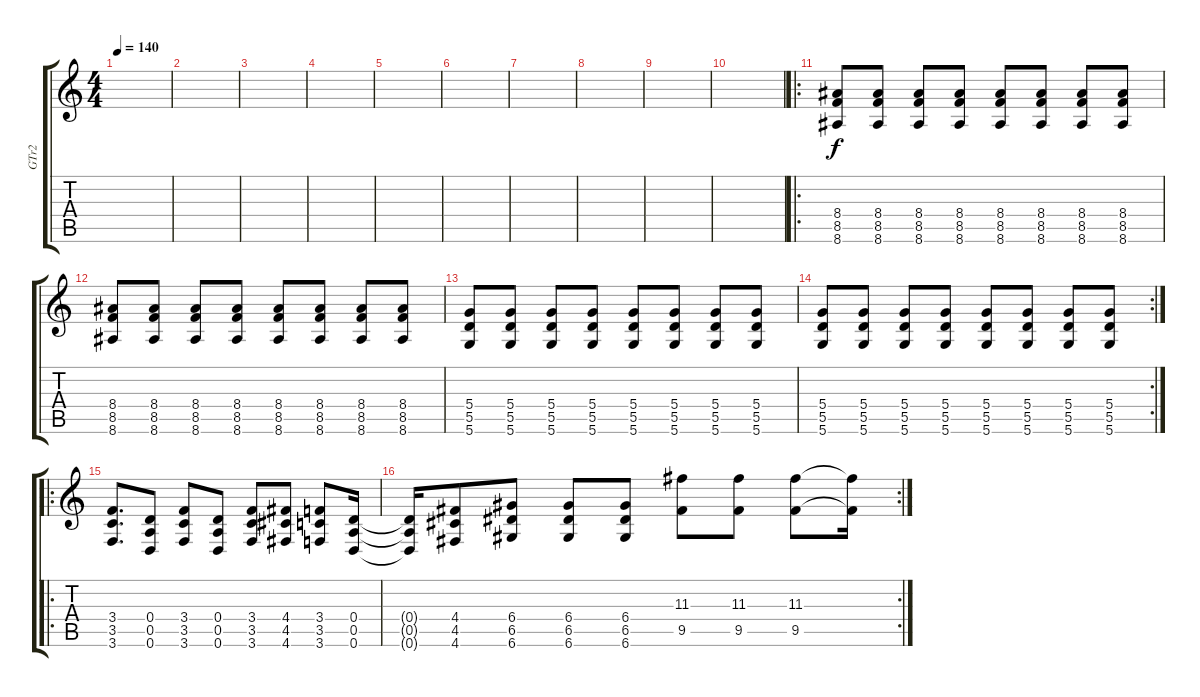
\track ("GTr2" "GTr2") {instrument distortionguitar}
\staff {score tabs}
\tuning (E4 B3 G3 D3 A2 D2) {hide}
\ts (4 4)
\tempo 140
\clef g2
\ks c
|
|
|
|
|
|
|
|
|
|
\ro
(8.4 8.5 8.6).8 (8.4 8.5 8.6).8 (8.4 8.5 8.6).8 (8.4 8.5 8.6).8 (8.4 8.5 8.6).8 (8.4 8.5 8.6).8 (8.4 8.5 8.6).8 (8.4 8.5 8.6).8 |
(8.4 8.5 8.6).8 (8.4 8.5 8.6).8 (8.4 8.5 8.6).8 (8.4 8.5 8.6).8 (8.4 8.5 8.6).8 (8.4 8.5 8.6).8 (8.4 8.5 8.6).8 (8.4 8.5 8.6).8 |
(5.4 5.5 5.6).8 (5.4 5.5 5.6).8 (5.4 5.5 5.6).8 (5.4 5.5 5.6).8 (5.4 5.5 5.6).8 (5.4 5.5 5.6).8 (5.4 5.5 5.6).8 (5.4 5.5 5.6).8 |
\rc 2
(5.4 5.5 5.6).8 (5.4 5.5 5.6).8 (5.4 5.5 5.6).8 (5.4 5.5 5.6).8 (5.4 5.5 5.6).8 (5.4 5.5 5.6).8 (5.4 5.5 5.6).8 (5.4 5.5 5.6).8 |
\ro
(3.4 3.5 3.6).8{d} (0.4 0.5 0.6).8 (3.4 3.5 3.6).8 (0.4 0.5 0.6).8 (3.4 3.5 3.6).8 (4.4 4.5 4.6).8 (3.4 3.5 3.6).8 (0.4 0.5 0.6).16 |
\rc 2
(0.4{t} 0.5{t} 0.6{t}).16 (4.4 4.5 4.6).8 (6.4 6.5 6.6).8 (6.4 6.5 6.6).8 (6.4 6.5 6.6).8 (11.3 9.5).8 (11.3 9.5).8 (11.3 9.5).8 (11.3{t} 9.5{t}).16
